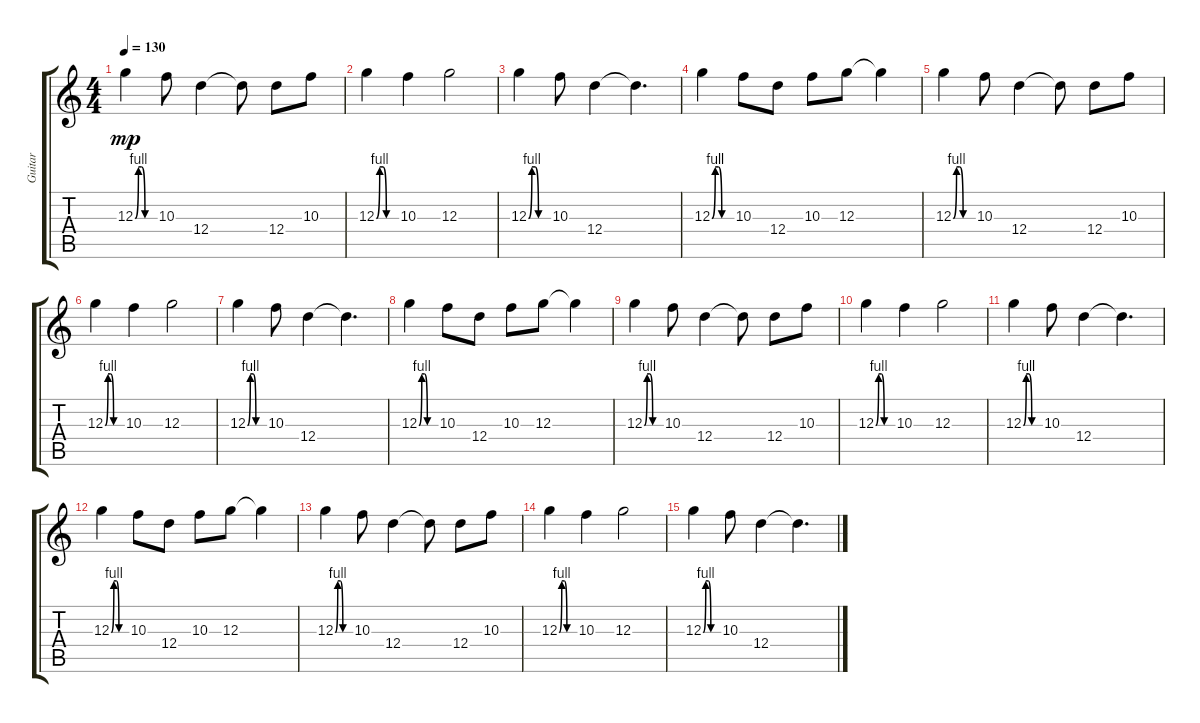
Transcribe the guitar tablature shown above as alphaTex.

\track ("Guitar" "Guitar") {instrument electricguitarclean}
\staff {score tabs}
\tuning (E4 B3 G3 D3 A2 E2) {hide}
\ts (4 4)
\tempo 130
\clef g2
\ks c
12.3{be (custom 0 0 10 4 20 4 30 0 60 0)}.4{dy mp} 10.3.8 12.4.4 12.4{t}.8 12.4.8 10.3.8 |
12.3{be (custom 0 0 10 4 20 4 30 0 60 0)}.4 10.3.4 12.3.2 |
12.3{be (custom 0 0 10 4 20 4 30 0 60 0)}.4 10.3.8 12.4.4 12.4{t}.4{d} |
12.3{be (custom 0 0 10 4 20 4 30 0 60 0)}.4 10.3.8 12.4.8 10.3.8 12.3.8 12.3{t}.4 |
12.3{be (custom 0 0 10 4 20 4 30 0 60 0)}.4 10.3.8 12.4.4 12.4{t}.8 12.4.8 10.3.8 |
12.3{be (custom 0 0 10 4 20 4 30 0 60 0)}.4 10.3.4 12.3.2 |
12.3{be (custom 0 0 10 4 20 4 30 0 60 0)}.4 10.3.8 12.4.4 12.4{t}.4{d} |
12.3{be (custom 0 0 10 4 20 4 30 0 60 0)}.4 10.3.8 12.4.8 10.3.8 12.3.8 12.3{t}.4 |
12.3{be (custom 0 0 10 4 20 4 30 0 60 0)}.4 10.3.8 12.4.4 12.4{t}.8 12.4.8 10.3.8 |
12.3{be (custom 0 0 10 4 20 4 30 0 60 0)}.4 10.3.4 12.3.2 |
12.3{be (custom 0 0 10 4 20 4 30 0 60 0)}.4{volume 0} 10.3.8 12.4.4 12.4{t}.4{d} |
12.3{be (custom 0 0 10 4 20 4 30 0 60 0)}.4 10.3.8 12.4.8 10.3.8 12.3.8 12.3{t}.4 |
12.3{be (custom 0 0 10 4 20 4 30 0 60 0)}.4 10.3.8 12.4.4 12.4{t}.8 12.4.8 10.3.8 |
12.3{be (custom 0 0 10 4 20 4 30 0 60 0)}.4 10.3.4 12.3.2 |
12.3{be (custom 0 0 10 4 20 4 30 0 60 0)}.4 10.3.8 12.4.4 12.4{t}.4{d}
